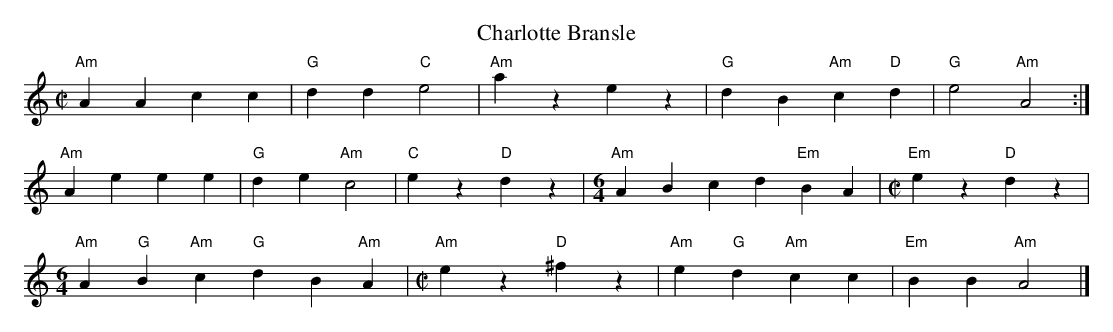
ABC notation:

X:1
T:Charlotte Bransle
M:C|
L:1/4
K:C
"Am" A A c c | "G" d d "C" e2 | "Am" a z e z | "G" d B "Am" c "D" d | "G" e2 "Am" A2 :|
"Am" A e e e | "G" d e "Am" c2 | "C" e z "D" d z | [M:6/4] [L:1/4] "Am" A B c d "Em" B A | [M:C|] [L:1/4] "Em" e z "D" d z |
[M:6/4][L:1/4] "Am" A "G" B "Am" c "G" d B "Am" A | [M:C|][L:1/4] "Am" e z "D" ^f z | "Am" e "G" d "Am" c c | "Em" B B "Am" A2 |]
